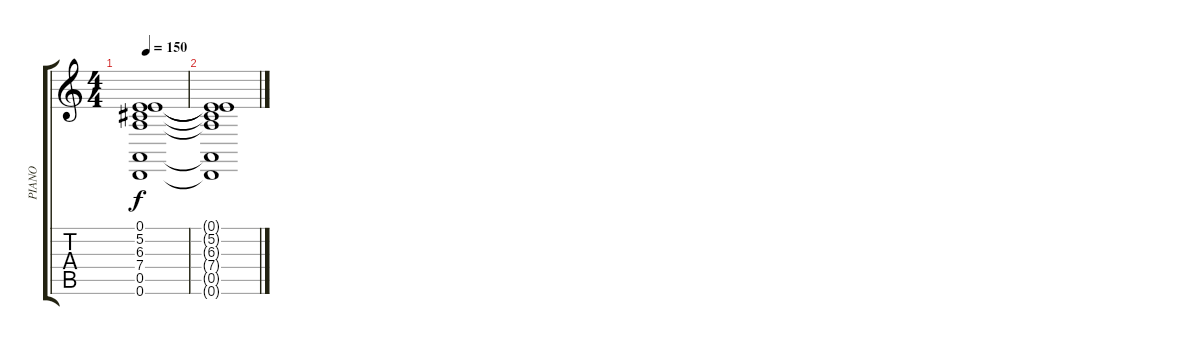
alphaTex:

\track ("PIANO" "PIANO") {instrument acousticgrandpiano}
\staff {score tabs}
\tuning (E4 B3 G3 D3 A2 D2) {hide}
\ts (4 4)
\tempo 150
\clef g2
\ks c
(0.1 5.2 6.3 7.4 0.5 0.6).1{dy f} |
(0.1{t} 5.2{t} 6.3{t} 7.4{t} 0.5{t} 0.6{t}).1
